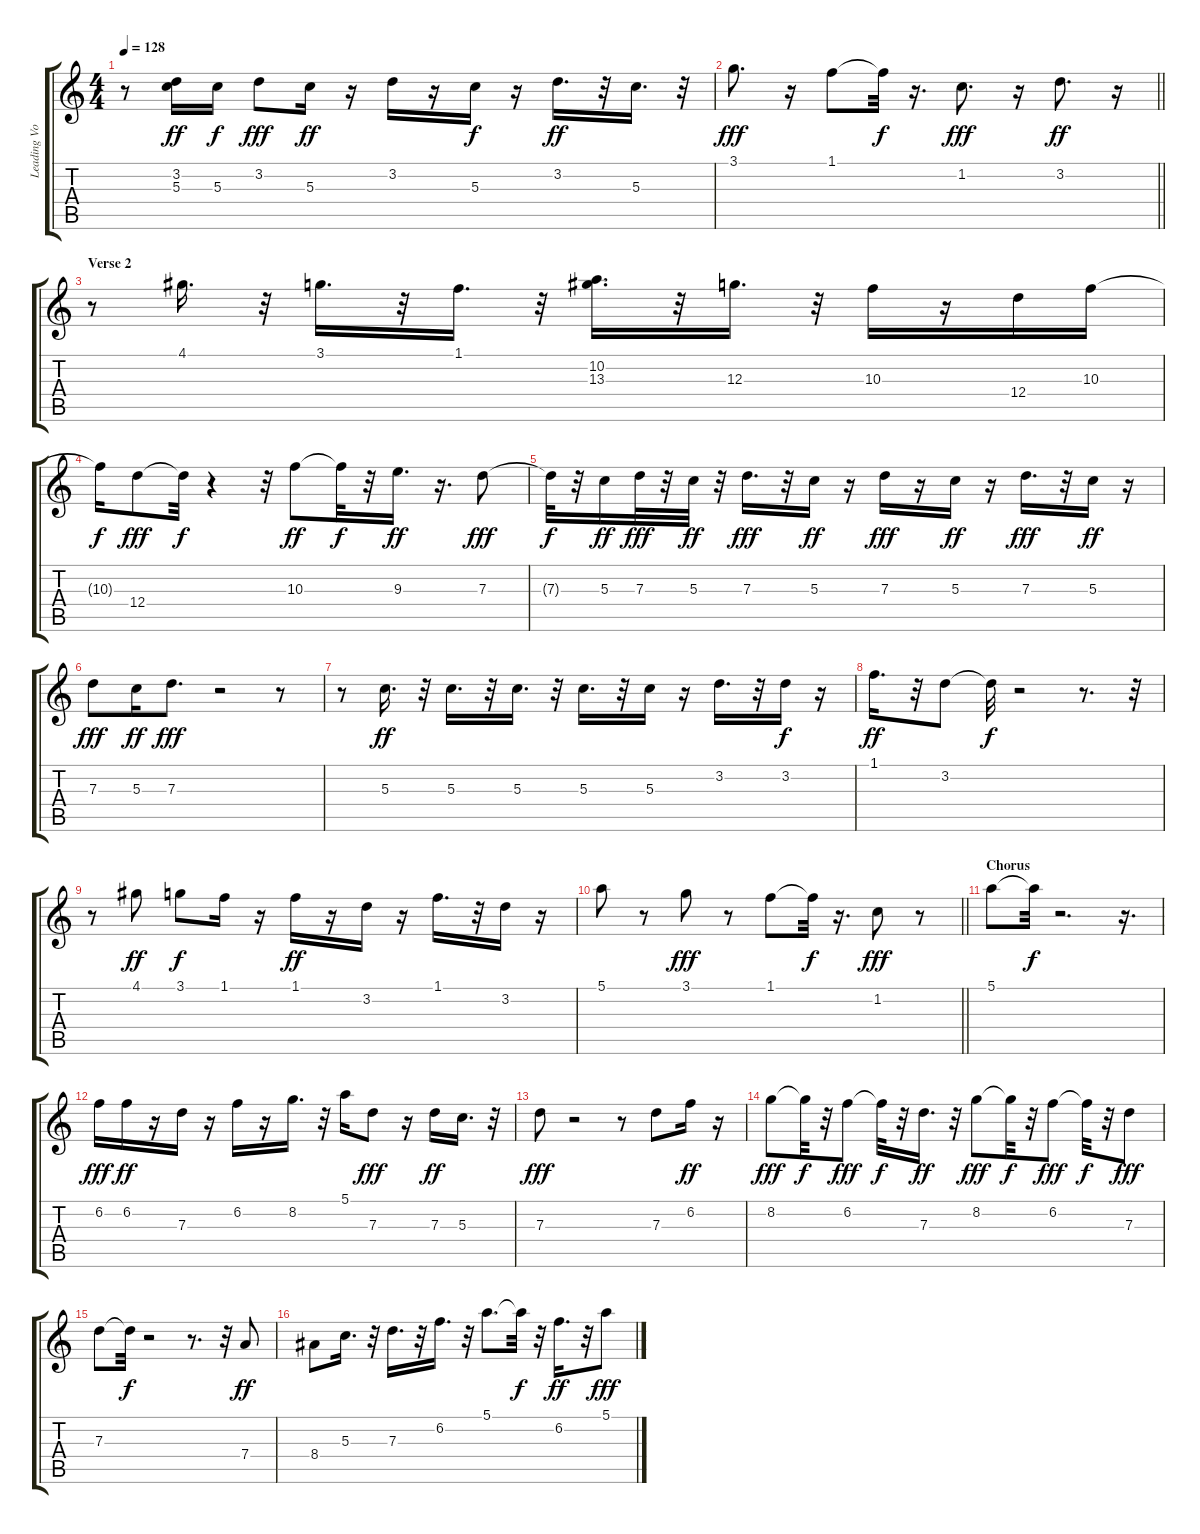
\track ("Leading Vocals" "Leading Vo") {instrument acousticguitarnylon}
\staff {score tabs}
\tuning (E4 B3 G3 D3 A2 E2) {hide}
\ts (4 4)
\tempo 128
\clef g2
\ks c
r.8{dy f} (3.2 5.3).16{dy ff} 5.3.16{dy f} 3.2.8{dy fff} 5.3.16{dy ff} r.16 3.2.16 r.16 5.3.16{dy f} r.16 3.2.16{d dy ff} r.32 5.3.16{d} r.32 |
\barLineRight lightlight
3.1.8{d dy fff} r.16 1.1.8 1.1{t}.32{dy f} r.16{d} 1.2.8{d dy fff} r.16 3.2.8{d dy ff} r.16 |
\section ("" "Verse 2")
r.8 4.1.16{d} r.32 3.1.16{d} r.32 1.1.16{d} r.32 (10.2 13.3).16{d} r.32 12.3.16{d} r.32 10.3.16 r.16 12.4.16 10.3.16 |
10.3{t}.16{dy f} 12.4.8{dy fff} 12.4{t}.32{dy f} r.4 r.32 10.3.8{dy ff} 10.3{t}.32{dy f} r.32 9.3.16{d dy ff} r.16{d} 7.3.8{dy fff} |
7.3{t}.32{dy f} r.32 5.3.16{dy ff} 7.3.32{dy fff} r.32 5.3.32{dy ff} r.32 7.3.16{d dy fff} r.32 5.3.16{dy ff} r.16 7.3.16{dy fff} r.16 5.3.16{dy ff} r.16 7.3.16{d dy fff} r.32 5.3.16{dy ff} r.16 |
7.3.8{dy fff} 5.3.16{dy ff} 7.3.8{d dy fff} r.2 r.8 |
r.8 5.3.16{d dy ff} r.32 5.3.16{d} r.32 5.3.16{d} r.32 5.3.16{d} r.32 5.3.16 r.16 3.2.16{d} r.32 3.2.16{dy f} r.16 |
1.1.16{d dy ff} r.32 3.2.8 3.2{t}.32{dy f} r.2 r.8{d} r.32 |
r.8 4.1.8{dy ff} 3.1.8{dy f} 1.1.16 r.16 1.1.16{dy ff} r.16 3.2.16 r.16 1.1.16{d} r.32 3.2.16 r.16 |
\barLineRight lightlight
5.1.8 r.8 3.1.8{dy fff} r.8 1.1.8 1.1{t}.32{dy f} r.16{d} 1.2.8{dy fff} r.8 |
\section ("" "Chorus")
5.1.8 5.1{t}.32{dy f} r.2{d} r.16{d} |
6.2.16{dy fff} 6.2.16{dy ff} r.16 7.3.16 r.16 6.2.16 r.16 8.2.16{d} r.32 5.1.16 7.3.8{dy fff} r.16 7.3.16{dy ff} 5.3.16{d} r.32 |
7.3.8{dy fff} r.2 r.8 7.3.8 6.2.16{dy ff} r.16 |
8.2.8{dy fff} 8.2{t}.32{dy f} r.32 6.2.8{dy fff} 6.2{t}.32{dy f} r.32 7.3.16{d dy ff} r.32 8.2.8{dy fff} 8.2{t}.32{dy f} r.32 6.2.8{dy fff} 6.2{t}.32{dy f} r.32 7.3.8{dy fff} |
7.3.8 7.3{t}.32{dy f} r.2 r.8{d} r.32 7.4.8{dy ff} |
8.4.8 5.3.16{d} r.32 7.3.16{d} r.32 6.2.16{d} r.32 5.1.8{d} 5.1{t}.32{dy f} r.32 6.2.16{d dy ff} r.32 5.1.8{dy fff}
